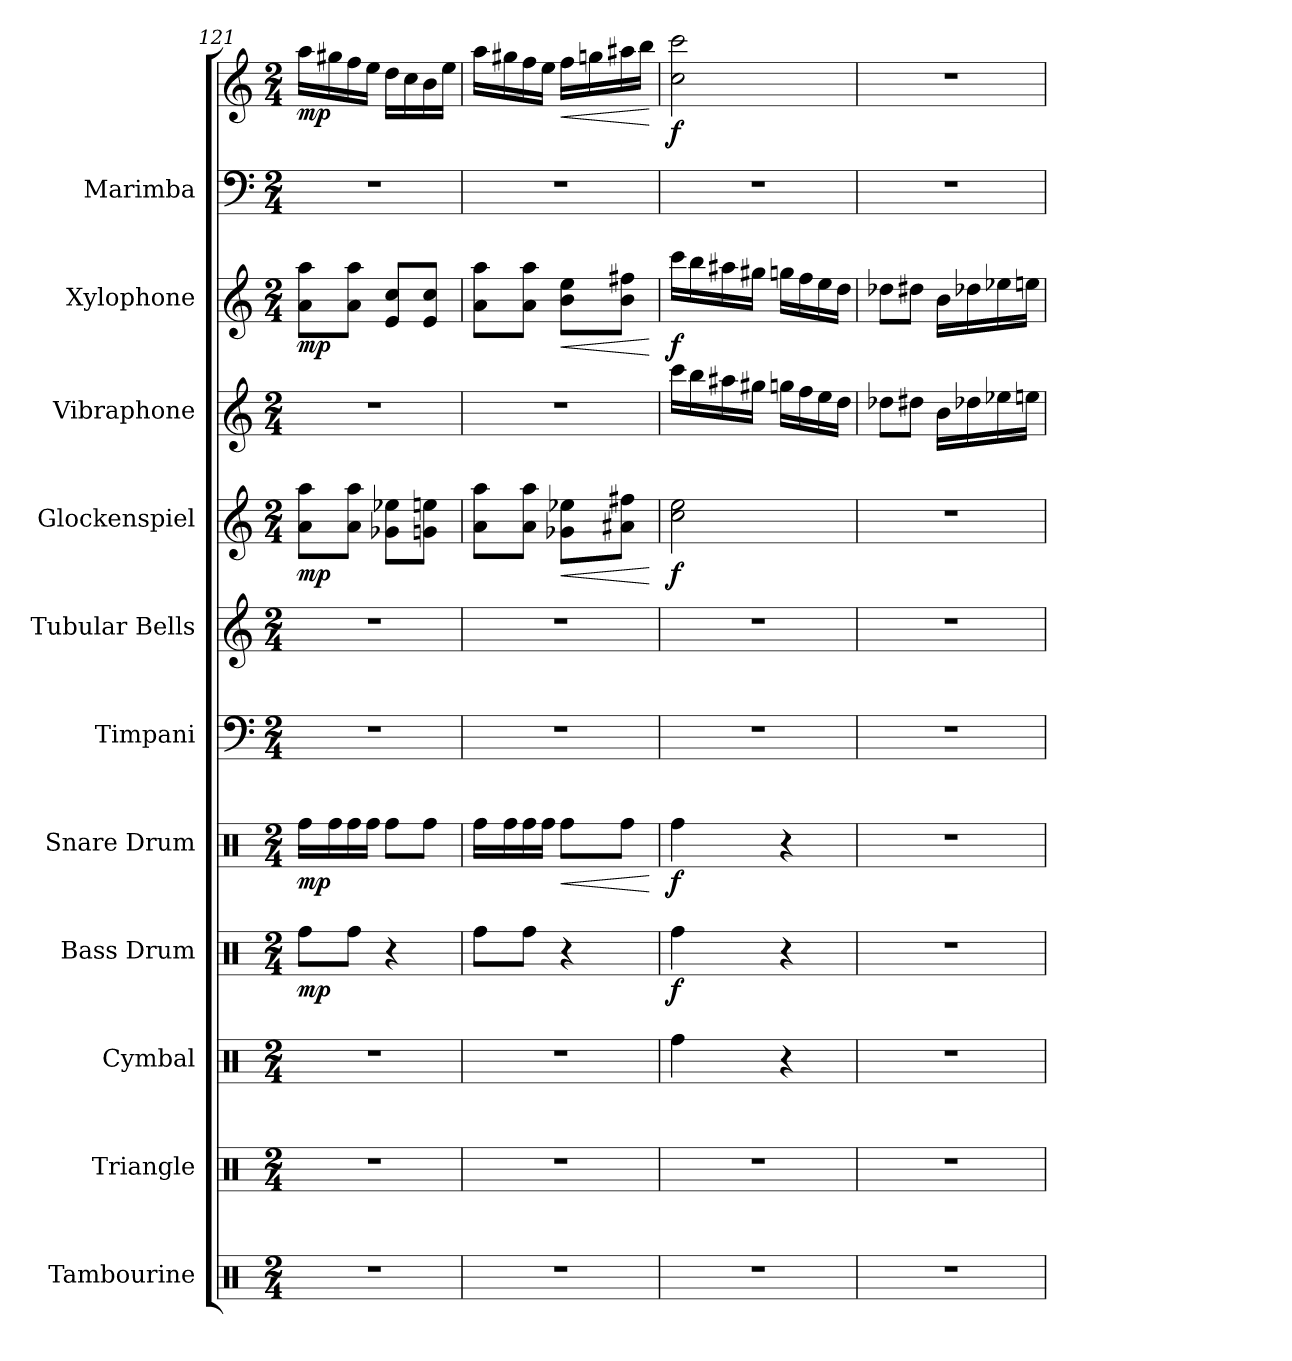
**kern	**kern	**kern	**kern	**dynam	**kern	**dynam	**kern	**kern	**kern	**dynam	**kern	**kern	**dynam	**kern	**kern	**dynam
*part11	*part10	*part9	*part8	*part8	*part7	*part7	*part6	*part5	*part4	*part4	*part3	*part2	*part2	*part1	*part1	*part1
*staff12	*staff11	*staff10	*staff9	*staff9	*staff8	*staff8	*staff7	*staff6	*staff5	*staff5	*staff4	*staff3	*staff3	*staff2	*staff1	*staff1/2
*I"Tambourine	*I"Triangle	*I"Cymbal	*I"Bass Drum	*	*I"Snare Drum	*	*I"Timpani	*I"Tubular Bells	*I"Glockenspiel	*	*I"Vibraphone	*I"Xylophone	*	*I"Marimba	*	*
*I'Tamb.	*I'Trgl.	*I'Cym.	*I'B. Dr.	*	*I'Sn. Dr.	*	*I'Timp.	*I'Tu. Be.	*I'Glk.	*	*I'Vib.	*I'Xyl.	*	*I'Mrm.	*	*
!!LO:PB:g=z
*clefX	*clefX	*clefX	*clefX	*	*clefX	*	*clefF4	*clefG2	*clefG2	*	*clefG2	*clefG2	*	*clefF4	*clefG2	*
*	*	*	*	*	*	*	*	*	*ITrd-14c-24	*	*	*ITrd-7c-12	*	*	*	*
*k[]	*k[]	*k[]	*k[]	*	*k[]	*	*k[]	*k[]	*k[]	*	*k[]	*k[]	*	*k[]	*k[]	*
*M2/4	*M2/4	*M2/4	*M2/4	*	*M2/4	*	*M2/4	*M2/4	*M2/4	*	*M2/4	*M2/4	*	*M2/4	*M2/4	*
=121	=121	=121	=121	=121	=121	=121	=121	=121	=121	=121	=121	=121	=121	=121	=121	=121
!	!	!	!	!LO:DY:b	!	!LO:DY:b	!	!	!	!LO:DY:b	!	!	!LO:DY:b	!	!	!LO:DY:b
2r	2r	2r	8Rff\L	mp	16Rff\LL	mp	2r	2r	8aaa\ 8aaaa\L	mp	2r	8aa\ 8aaa\L	mp	2r	16aa\LL	mp
.	.	.	.	.	16Rff\	.	.	.	.	.	.	.	.	.	16gg#X\	.
.	.	.	8Rff\J	.	16Rff\	.	.	.	8aaa\ 8aaaa\J	.	.	8aa\ 8aaa\J	.	.	16ff\	.
.	.	.	.	.	16Rff\JJ	.	.	.	.	.	.	.	.	.	16ee\JJ	.
.	.	.	4r	.	8Rff\L	.	.	.	8ggg-X\ 8eeee-X\L	.	.	8ee/ 8ccc/L	.	.	16dd\LL	.
.	.	.	.	.	.	.	.	.	.	.	.	.	.	.	16cc\	.
.	.	.	.	.	8Rff\J	.	.	.	8gggn\ 8eeeen\J	.	.	8ee/ 8ccc/J	.	.	16b\	.
.	.	.	.	.	.	.	.	.	.	.	.	.	.	.	16ee\JJ	.
=122	=122	=122	=122	=122	=122	=122	=122	=122	=122	=122	=122	=122	=122	=122	=122	=122
2r	2r	2r	8Rff\L	.	16Rff\LL	.	2r	2r	8aaa\ 8aaaa\L	.	2r	8aa\ 8aaa\L	.	2r	16aa\LL	.
.	.	.	.	.	16Rff\	.	.	.	.	.	.	.	.	.	16gg#X\	.
.	.	.	8Rff\J	.	16Rff\	.	.	.	8aaa\ 8aaaa\J	.	.	8aa\ 8aaa\J	.	.	16ff\	.
.	.	.	.	.	16Rff\JJ	.	.	.	.	.	.	.	.	.	16ee\JJ	.
!	!	!	!	!	!	!LO:HP:b	!	!	!	!LO:HP:b	!	!	!LO:HP:b	!	!	!LO:HP:b
.	.	.	4r	.	8Rff\L	<	.	.	8ggg-X\ 8eeee-X\L	<	.	8bb\ 8eee\L	<	.	16ff\LL	<
.	.	.	.	.	.	.	.	.	.	.	.	.	.	.	16ggn\	.
.	.	.	.	.	8Rff\J	.	.	.	8aaa#X\ 8ffff#X\J	.	.	8bb\ 8fff#X\J	.	.	16aa#X\	.
.	.	.	.	.	.	.	.	.	.	.	.	.	.	.	16bb\JJ	.
.	.	.	.	.	.	[	.	.	.	[	.	.	[	.	.	[
=123	=123	=123	=123	=123	=123	=123	=123	=123	=123	=123	=123	=123	=123	=123	=123	=123
!	!	!	!	!LO:DY:b	!	!LO:DY:b	!	!	!	!LO:DY:b	!	!	!LO:DY:b	!	!	!LO:DY:b
2r	2r	4Rff\	4Rff\	f	4Rff\	f	2r	2r	2cccc\ 2eeee\	f	16ccc\LL	16cccc\LL	f	2r	2cc\ 2ccc\	f
.	.	.	.	.	.	.	.	.	.	.	16bb\	16bbb\	.	.	.	.
.	.	.	.	.	.	.	.	.	.	.	16aa#X\	16aaa#X\	.	.	.	.
.	.	.	.	.	.	.	.	.	.	.	16gg#X\JJ	16ggg#X\JJ	.	.	.	.
.	.	4r	4r	.	4r	.	.	.	.	.	16ggn\LL	16gggn\LL	.	.	.	.
.	.	.	.	.	.	.	.	.	.	.	16ff\	16fff\	.	.	.	.
.	.	.	.	.	.	.	.	.	.	.	16ee\	16eee\	.	.	.	.
.	.	.	.	.	.	.	.	.	.	.	16dd\JJ	16ddd\JJ	.	.	.	.
=124	=124	=124	=124	=124	=124	=124	=124	=124	=124	=124	=124	=124	=124	=124	=124	=124
2r	2r	2r	2r	.	2r	.	2r	2r	2r	.	8dd-X\L	8ddd-X\L	.	2r	2r	.
.	.	.	.	.	.	.	.	.	.	.	8dd#X\J	8ddd#X\J	.	.	.	.
.	.	.	.	.	.	.	.	.	.	.	16b\LL	16bb\LL	.	.	.	.
.	.	.	.	.	.	.	.	.	.	.	16dd-X\	16ddd-X\	.	.	.	.
.	.	.	.	.	.	.	.	.	.	.	16ee-X\	16eee-X\	.	.	.	.
.	.	.	.	.	.	.	.	.	.	.	16een\JJ	16eeen\JJ	.	.	.	.
=	=	=	=	=	=	=	=	=	=	=	=	=	=	=	=	=
*-	*-	*-	*-	*-	*-	*-	*-	*-	*-	*-	*-	*-	*-	*-	*-	*-
